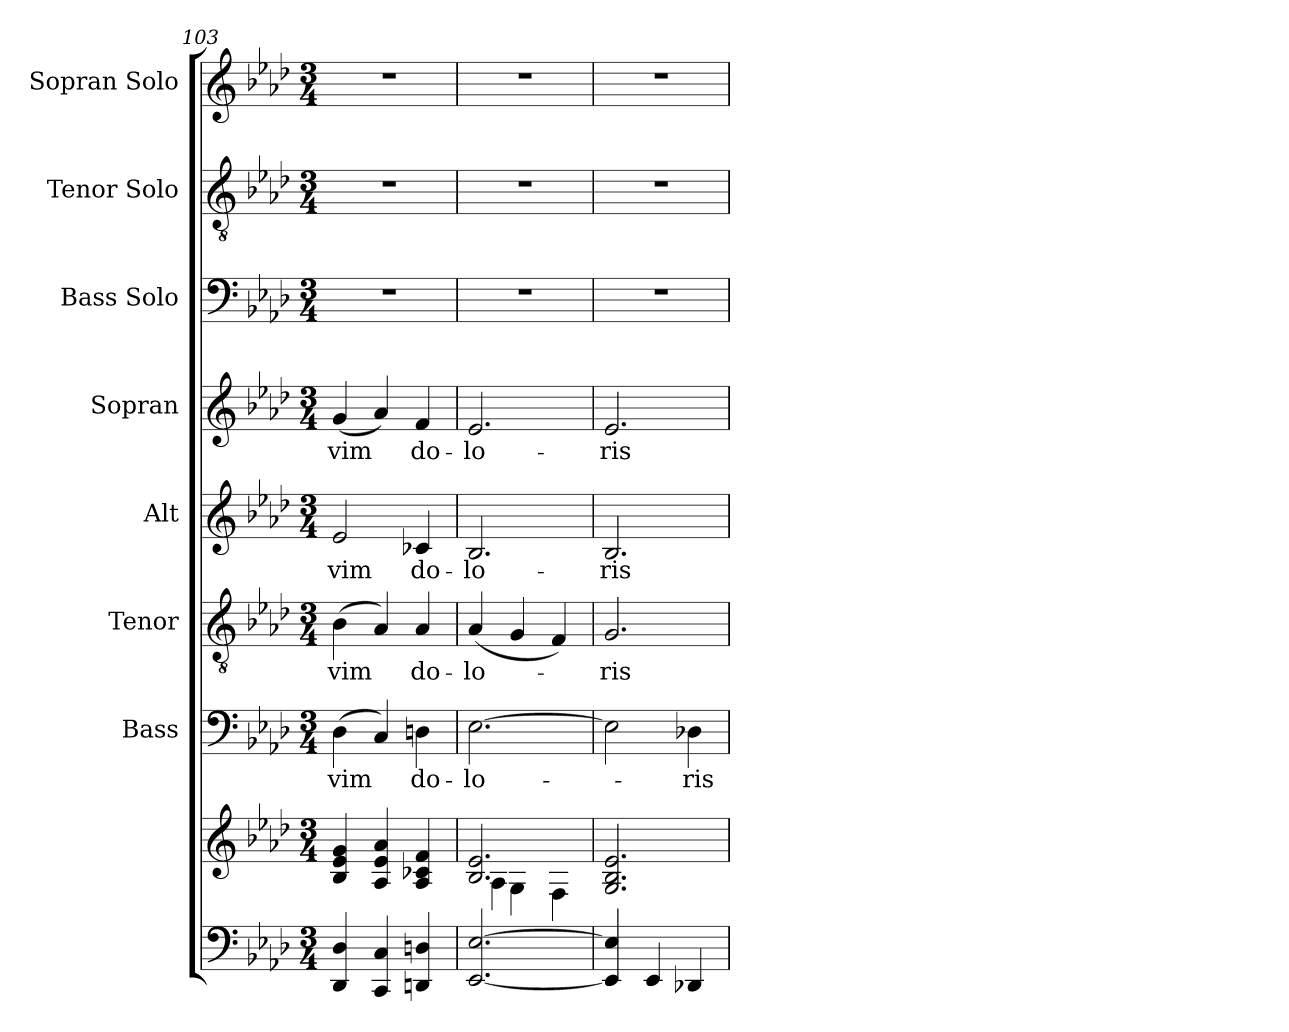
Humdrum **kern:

**kern	**kern	**kern	**text	**kern	**text	**kern	**text	**kern	**text	**kern	**kern	**kern
*part8	*part8	*part7	*part7	*part6	*part6	*part5	*part5	*part4	*part4	*part3	*part2	*part1
*staff9	*staff8	*staff7	*staff7	*staff6	*staff6	*staff5	*staff5	*staff4	*staff4	*staff3	*staff2	*staff1
*	*	*I"Bass	*	*I"Tenor	*	*I"Alt	*	*I"Sopran	*	*I"Bass Solo	*I"Tenor Solo	*I"Sopran Solo
*	*	*I'B.	*	*I'T.	*	*I'A.	*	*I'S.	*	*I'B. Solo	*I'T. Solo	*I'S. Solo
*clefF4	*clefG2	*clefF4	*	*clefGv2	*	*clefG2	*	*clefG2	*	*clefF4	*clefGv2	*clefG2
*k[b-e-a-d-]	*k[b-e-a-d-]	*k[b-e-a-d-]	*	*k[b-e-a-d-]	*	*k[b-e-a-d-]	*	*k[b-e-a-d-]	*	*k[b-e-a-d-]	*k[b-e-a-d-]	*k[b-e-a-d-]
*A-:	*A-:	*A-:	*	*A-:	*	*A-:	*	*A-:	*	*A-:	*A-:	*A-:
*M3/4	*M3/4	*M3/4	*	*M3/4	*	*M3/4	*	*M3/4	*	*M3/4	*M3/4	*M3/4
=103	=103	=103	=103	=103	=103	=103	=103	=103	=103	=103	=103	=103
!	!	!	!LO:LY:b	!	!LO:LY:b	!	!LO:LY:b	!	!LO:LY:b	!	!	!
4DD-/ 4D-/	4B-/ 4e-/ 4g/	(>4D-\	vim	(>4B-\	vim	2e-/	vim	(<4g/	vim	2.r	2.r	2.r
4CC/ 4C/	4A-/ 4e-/ 4a-/	4C/)	.	4A-/)	.	.	.	4a-/)	.	.	.	.
!	!	!	!LO:LY:b	!	!LO:LY:b	!	!LO:LY:b	!	!LO:LY:b	!	!	!
4DDn/ 4Dn/	4A-/ 4c-X/ 4f/	4Dn\	do-	4A-/	do-	4c-X/	do-	4f/	do-	.	.	.
=104	=104	=104	=104	=104	=104	=104	=104	=104	=104	=104	=104	=104
*	*^	*	*	*	*	*	*	*	*	*	*	*
!	!	!	!	!LO:LY:b	!	!LO:LY:b	!	!LO:LY:b	!	!LO:LY:b	!	!	!
[2.EE-/ [2.E-/	2.B-/ 2.e-/	4A-\	[2.E-\	-lo-	(<4A-/	-lo-	2.B-/	-lo-	2.e-/	-lo-	2.r	2.r	2.r
.	.	4G\	.	.	4G/	.	.	.	.	.	.	.	.
.	.	4F\	.	.	4F/)	.	.	.	.	.	.	.	.
=105	=105	=105	=105	=105	=105	=105	=105	=105	=105	=105	=105	=105	=105
!	!	!	!	!	!	!LO:LY:b	!	!LO:LY:b	!	!LO:LY:b	!	!	!
*	*v	*v	*	*	*	*	*	*	*	*	*	*	*
4EE-/] 4E-/]	2.G/ 2.B-/ 2.e-/	2E-\]	.	2.G/	-ris	2.B-/	-ris	2.e-/	-ris	2.r	2.r	2.r
4EE-/	.	.	.	.	.	.	.	.	.	.	.	.
!	!	!	!LO:LY:b	!	!	!	!	!	!	!	!	!
4DD-X/	.	4D-X\	-ris	.	.	.	.	.	.	.	.	.
=	=	=	=	=	=	=	=	=	=	=	=	=
*-	*-	*-	*-	*-	*-	*-	*-	*-	*-	*-	*-	*-
